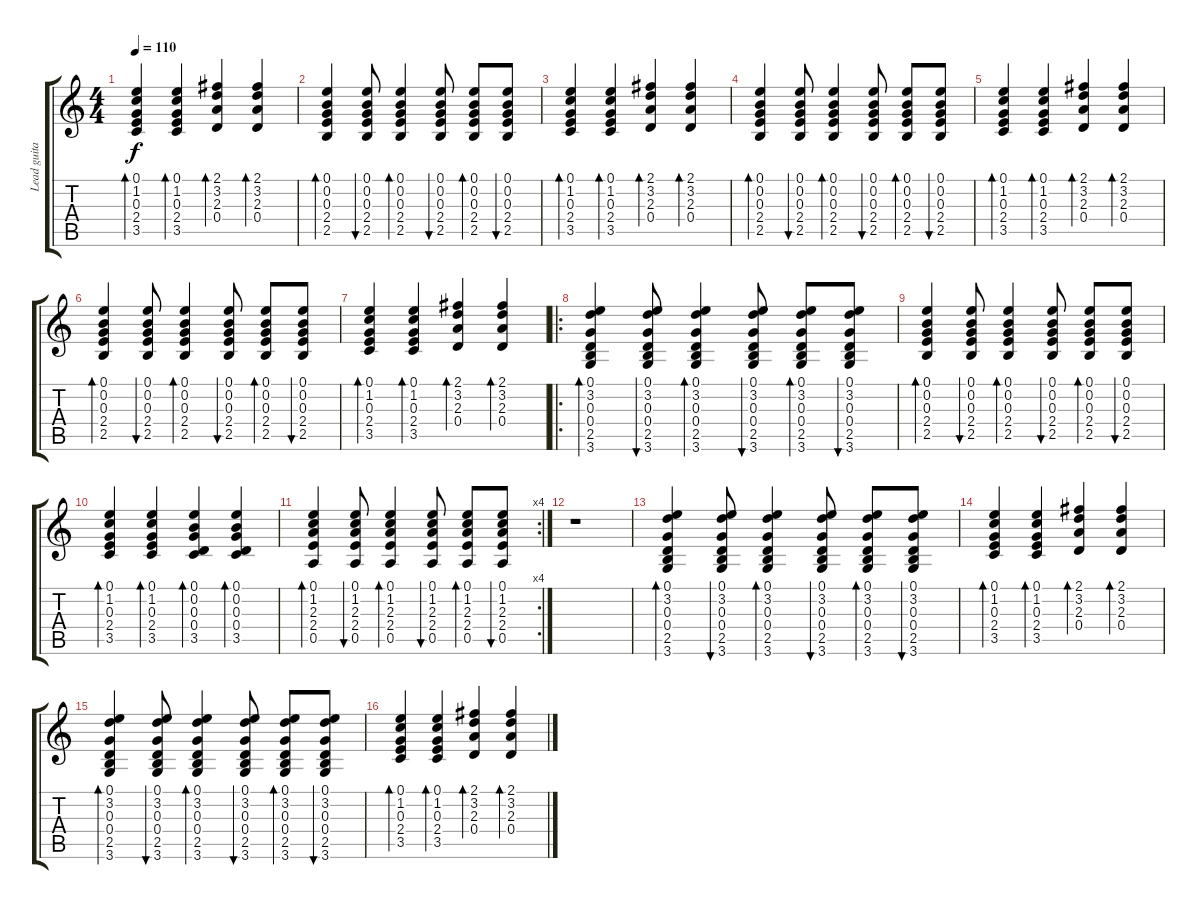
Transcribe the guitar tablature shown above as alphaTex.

\track ("Lead guitar" "Lead guita") {instrument acousticguitarsteel}
\staff {score tabs}
\tuning (E4 B3 G3 D3 A2 E2) {hide}
\ts (4 4)
\tempo 110
\clef g2
\ks c
(0.1 1.2 0.3 2.4 3.5).4{bd 60 dy f} (0.1 1.2 0.3 2.4 3.5).4{bd 60} (2.1 3.2 2.3 0.4).4{bd 60} (2.1 3.2 2.3 0.4).4{bd 60} |
(0.1 0.2 0.3 2.4 2.5).4{bd 60} (0.1 0.2 0.3 2.4 2.5).8{bu 60} (0.1 0.2 0.3 2.4 2.5).4{bd 60} (0.1 0.2 0.3 2.4 2.5).8{bu 60} (0.1 0.2 0.3 2.4 2.5).8{bd 60} (0.1 0.2 0.3 2.4 2.5).8{bu 60} |
(0.1 1.2 0.3 2.4 3.5).4{bd 60} (0.1 1.2 0.3 2.4 3.5).4{bd 60} (2.1 3.2 2.3 0.4).4{bd 60} (2.1 3.2 2.3 0.4).4{bd 60} |
(0.1 0.2 0.3 2.4 2.5).4{bd 60} (0.1 0.2 0.3 2.4 2.5).8{bu 60} (0.1 0.2 0.3 2.4 2.5).4{bd 60} (0.1 0.2 0.3 2.4 2.5).8{bu 60} (0.1 0.2 0.3 2.4 2.5).8{bd 60} (0.1 0.2 0.3 2.4 2.5).8{bu 60} |
(0.1 1.2 0.3 2.4 3.5).4{bd 60} (0.1 1.2 0.3 2.4 3.5).4{bd 60} (2.1 3.2 2.3 0.4).4{bd 60} (2.1 3.2 2.3 0.4).4{bd 60} |
(0.1 0.2 0.3 2.4 2.5).4{bd 60} (0.1 0.2 0.3 2.4 2.5).8{bu 60} (0.1 0.2 0.3 2.4 2.5).4{bd 60} (0.1 0.2 0.3 2.4 2.5).8{bu 60} (0.1 0.2 0.3 2.4 2.5).8{bd 60} (0.1 0.2 0.3 2.4 2.5).8{bu 60} |
(0.1 1.2 0.3 2.4 3.5).4{bd 60} (0.1 1.2 0.3 2.4 3.5).4{bd 60} (2.1 3.2 2.3 0.4).4{bd 60} (2.1 3.2 2.3 0.4).4{bd 60} |
\ro
(0.1 3.2 0.3 0.4 2.5 3.6).4{bd 60} (0.1 3.2 0.3 0.4 2.5 3.6).8{bu 60} (0.1 3.2 0.3 0.4 2.5 3.6).4{bd 60} (0.1 3.2 0.3 0.4 2.5 3.6).8{bu 60} (0.1 3.2 0.3 0.4 2.5 3.6).8{bd 60} (0.1 3.2 0.3 0.4 2.5 3.6).8{bu 60} |
(0.1 0.2 0.3 2.4 2.5).4{bd 60} (0.1 0.2 0.3 2.4 2.5).8{bu 60} (0.1 0.2 0.3 2.4 2.5).4{bd 60} (0.1 0.2 0.3 2.4 2.5).8{bu 60} (0.1 0.2 0.3 2.4 2.5).8{bd 60} (0.1 0.2 0.3 2.4 2.5).8{bu 60} |
(0.1 1.2 0.3 2.4 3.5).4{bd 60} (0.1 1.2 0.3 2.4 3.5).4{bd 60} (0.1 0.2 0.3 0.4 3.5).4{bd 60} (0.1 0.2 0.3 0.4 3.5).4{bd 60} |
\rc 4
(0.1 1.2 2.3 2.4 0.5).4{bd 60} (0.1 1.2 2.3 2.4 0.5).8{bu 60} (0.1 1.2 2.3 2.4 0.5).4{bd 60} (0.1 1.2 2.3 2.4 0.5).8{bu 60} (0.1 1.2 2.3 2.4 0.5).8{bd 60} (0.1 1.2 2.3 2.4 0.5).8{bu 60} |
r.1 |
(0.1 3.2 0.3 0.4 2.5 3.6).4{bd 60} (0.1 3.2 0.3 0.4 2.5 3.6).8{bu 60} (0.1 3.2 0.3 0.4 2.5 3.6).4{bd 60} (0.1 3.2 0.3 0.4 2.5 3.6).8{bu 60} (0.1 3.2 0.3 0.4 2.5 3.6).8{bd 60} (0.1 3.2 0.3 0.4 2.5 3.6).8{bu 60} |
(0.1 1.2 0.3 2.4 3.5).4{bd 60} (0.1 1.2 0.3 2.4 3.5).4{bd 60} (2.1 3.2 2.3 0.4).4{bd 60} (2.1 3.2 2.3 0.4).4{bd 60} |
(0.1 3.2 0.3 0.4 2.5 3.6).4{bd 60} (0.1 3.2 0.3 0.4 2.5 3.6).8{bu 60} (0.1 3.2 0.3 0.4 2.5 3.6).4{bd 60} (0.1 3.2 0.3 0.4 2.5 3.6).8{bu 60} (0.1 3.2 0.3 0.4 2.5 3.6).8{bd 60} (0.1 3.2 0.3 0.4 2.5 3.6).8{bu 60} |
(0.1 1.2 0.3 2.4 3.5).4{bd 60} (0.1 1.2 0.3 2.4 3.5).4{bd 60} (2.1 3.2 2.3 0.4).4{bd 60} (2.1 3.2 2.3 0.4).4{bd 60}
